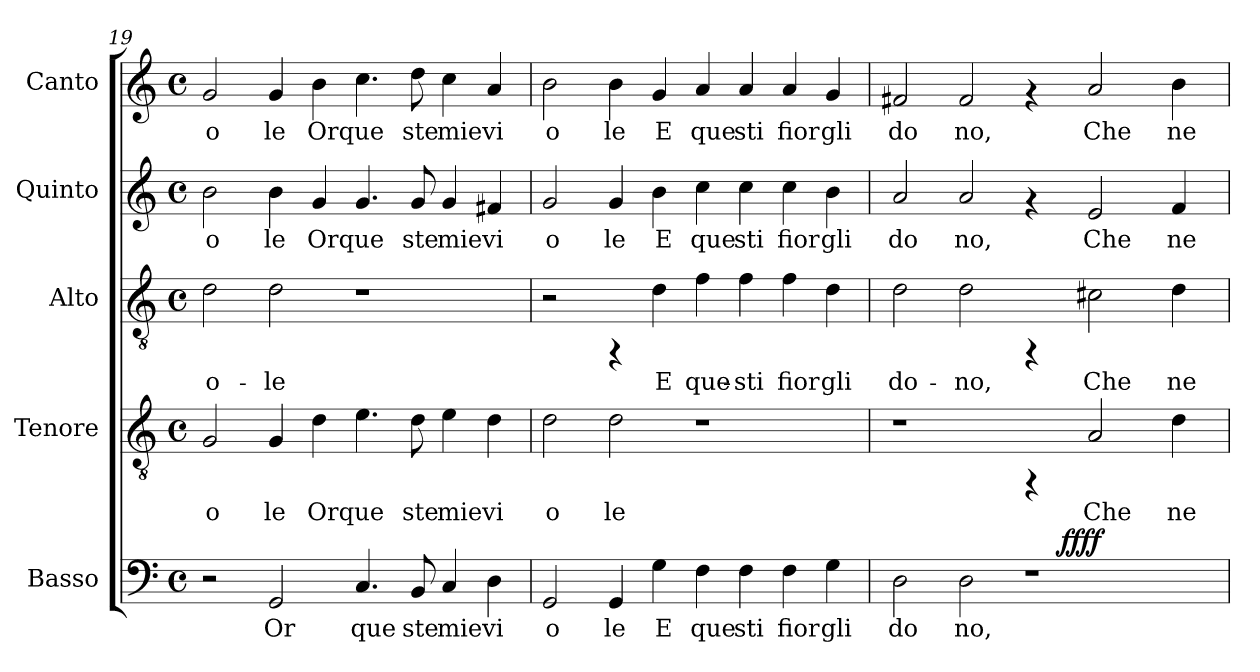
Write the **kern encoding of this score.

**kern	**text	**dynam	**kern	**text	**kern	**text	**kern	**text	**kern	**text
*part5	*part5	*part5	*part4	*part4	*part3	*part3	*part2	*part2	*part1	*part1
*staff5	*staff5	*staff5	*staff4	*staff4	*staff3	*staff3	*staff2	*staff2	*staff1	*staff1
*I"Basso	*	*	*I"Tenore	*	*I"Alto	*	*I"Quinto	*	*I"Canto	*
*clefF4	*	*	*clefGv2	*	*clefGv2	*	*clefG2	*	*clefG2	*
*k[]	*	*	*k[]	*	*k[]	*	*k[]	*	*k[]	*
*C:	*	*	*C:	*	*C:	*	*C:	*	*C:	*
*M4/4	*	*	*M4/4	*	*M4/4	*	*M4/4	*	*M4/4	*
*met(c)	*	*	*met(c)	*	*met(c)	*	*met(c)	*	*met(c)	*
=19	=19	=19	=19	=19	=19	=19	=19	=19	=19	=19
!	!	!	!	!LO:LY:b:cj	!	!LO:LY:b:cj	!	!LO:LY:b:cj	!	!LO:LY:b:cj
2r	.	.	2G/	o	2d\	-o-	2b\	o	2g/	o
!	!LO:LY:b:cj	!	!	!LO:LY:b:cj	!	!LO:LY:b:cj	!	!LO:LY:b:cj	!	!LO:LY:b:cj
2GG/	Or	.	4G/	le	2d\	-le	4b\	le	4g/	le
!	!	!	!	!LO:LY:b:cj	!	!	!	!LO:LY:b:cj	!	!LO:LY:b:cj
.	.	.	4d\	Orque	.	.	4g/	Orque	4b\	Orque
!	!LO:LY:b:cj	!	!	!LO:LY:b:cj	!	!	!	!LO:LY:b:cj	!	!LO:LY:b:cj
4.C/	que	.	4.e\	.	1r	.	4.g/	.	4.cc\	.
!	!LO:LY:b:cj	!	!	!LO:LY:b:cj	!	!	!	!LO:LY:b:cj	!	!LO:LY:b:cj
8BB/	ste	.	8d\	ste	.	.	8g/	ste	8dd\	ste
!	!LO:LY:b:cj	!	!	!LO:LY:b:cj	!	!	!	!LO:LY:b:cj	!	!LO:LY:b:cj
4C/	mie	.	4e\	mie	.	.	4g/	mie	4cc\	mie
!	!LO:LY:b:cj	!	!	!LO:LY:b:cj	!	!	!	!LO:LY:b:cj	!	!LO:LY:b:cj
4D\	vi	.	4d\	vi	.	.	4f#X/	vi	4a/	vi
=20	=20	=20	=20	=20	=20	=20	=20	=20	=20	=20
!	!LO:LY:b:cj	!	!	!LO:LY:b:cj	!	!	!	!LO:LY:b:cj	!	!LO:LY:b:cj
2GG/	o	.	2d\	o	2r	.	2g/	o	2b\	o
!	!LO:LY:b:cj	!	!	!LO:LY:b:cj	!	!	!	!LO:LY:b:cj	!	!LO:LY:b:cj
4GG/	le	.	2d\	le	4rFF	.	4g/	le	4b\	le
!	!LO:LY:b:cj	!	!	!	!	!LO:LY:b:cj	!	!LO:LY:b:cj	!	!LO:LY:b:cj
4G\	E	.	.	.	4d\	E	4b\	E	4g/	E
!	!LO:LY:b:cj	!	!	!	!	!LO:LY:b:cj	!	!LO:LY:b:cj	!	!LO:LY:b:cj
4F\	que	.	1r	.	4f\	que-	4cc\	que	4a/	que
!	!LO:LY:b:cj	!	!	!	!	!LO:LY:b:cj	!	!LO:LY:b:cj	!	!LO:LY:b:cj
4F\	sti	.	.	.	4f\	-sti	4cc\	sti	4a/	sti
!	!LO:LY:b:cj	!	!	!	!	!LO:LY:b:cj	!	!LO:LY:b:cj	!	!LO:LY:b:cj
4F\	fior	.	.	.	4f\	fior	4cc\	fior	4a/	fior
!	!LO:LY:b:cj	!	!	!	!	!LO:LY:b:cj	!	!LO:LY:b:cj	!	!LO:LY:b:cj
4G\	gli	.	.	.	4d\	gli	4b\	gli	4g/	gli
=21	=21	=21	=21	=21	=21	=21	=21	=21	=21	=21
!	!LO:LY:b:cj	!	!	!	!	!LO:LY:b:cj	!	!LO:LY:b:cj	!	!LO:LY:b:cj
*^	*	*	*	*	*	*	*	*	*	*
2D\	1ryy	do	.	1r	.	2d\	do-	2a/	do	2f#X/	do
!	!	!LO:LY:b:cj	!	!	!	!	!LO:LY:b:cj	!	!LO:LY:b:cj	!	!LO:LY:b:cj
2D\	.	no,	.	.	.	2d\	-no,	2a/	no,	2f#/	no,
1r	8ryy	.	.	4rFF	.	4rFF	.	4rf	.	4rf	.
.	64ryy	.	.	.	.	.	.	.	.	.	.
!	!	!	!LO:DY:b	!	!	!	!	!	!	!	!
.	2ryy	.	ffff	.	.	.	.	.	.	.	.
!	!	!	!	!	!LO:LY:b:cj	!	!LO:LY:b:cj	!	!LO:LY:b:cj	!	!LO:LY:b:cj
.	.	.	.	2A/	Che	2c#X\	Che	2e/	Che	2a/	Che
.	4ryy	.	.	.	.	.	.	.	.	.	.
!	!	!	!	!	!LO:LY:b:cj	!	!LO:LY:b:cj	!	!LO:LY:b:cj	!	!LO:LY:b:cj
.	.	.	.	4d\	ne	4d\	ne	4f/	ne	4b\	ne
.	16..ryy	.	.	.	.	.	.	.	.	.	.
*v	*v	*	*	*	*	*	*	*	*	*	*
=	=	=	=	=	=	=	=	=	=	=
*-	*-	*-	*-	*-	*-	*-	*-	*-	*-	*-
